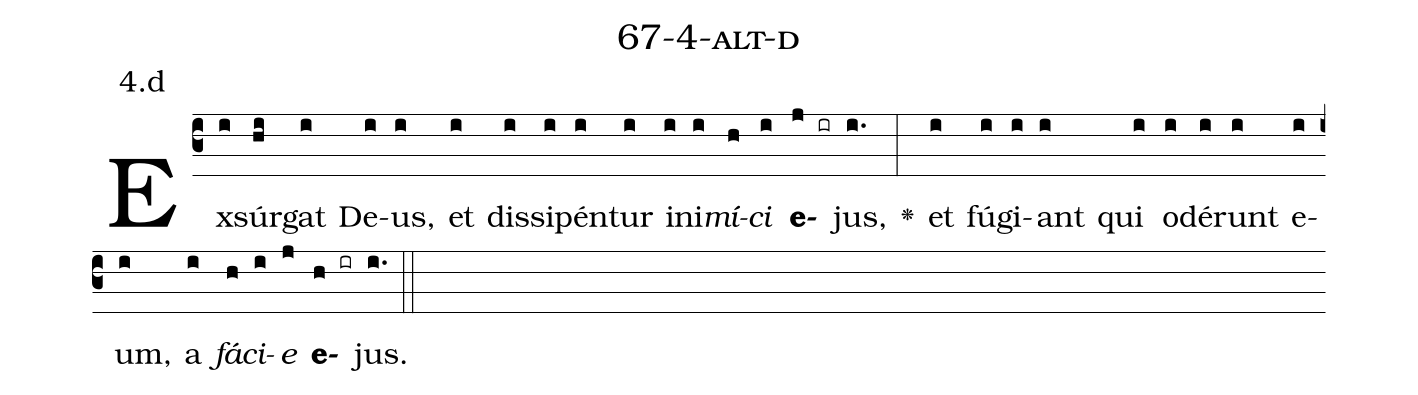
name: 67-4-alt-d;
annotation: 4.d;
%%
(c3)Ex(i)súr(hi)gat(i) De(i)us,(i) et(i) dis(i)si(i)pén(i)tur(i) in(i)i(i)<i>mí</i>(h)<i>ci</i>(i) <b>e</b>(j ir)jus,(i.) <v>\greheightstar</v>(:) et(i) fú(i)gi(i)ant(i) qui(i) o(i)dé(i)runt(i) e(i)um,(i) a(i) <i>fá</i>(h)<i>ci</i>(i)<i>e</i>(j) <b>e</b>(h ir)jus.(i.) (::)


%E(i) u(h) o(i) u(j) a(h) e.(i.) (::)
